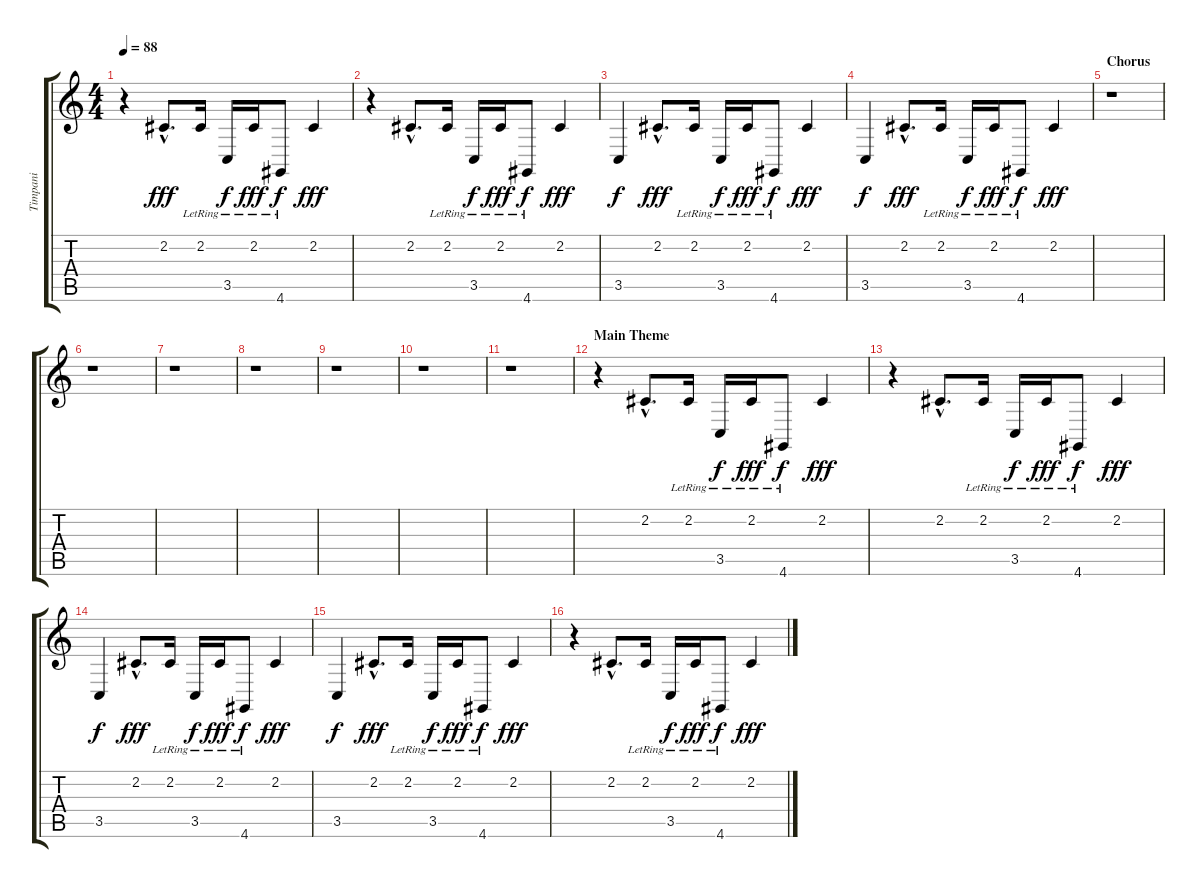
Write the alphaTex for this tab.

\track ("Timpani" "Timpani") {instrument timpani}
\staff {score tabs}
\tuning (E4 B3 G3 D3 A2 E2) {hide}
\ts (4 4)
\tempo 88
\clef g2
\ks c
r.4{dy fff} 2.2{hac}.8{d} 2.2{lr}.16 3.5{lr}.16{dy f} 2.2{lr}.16{dy fff} 4.6{lr}.8{dy f} 2.2.4{dy fff} |
r.4 2.2{hac}.8{d} 2.2{lr}.16 3.5{lr}.16{dy f} 2.2{lr}.16{dy fff} 4.6{lr}.8{dy f} 2.2.4{dy fff} |
3.5.4{dy f} 2.2{hac}.8{d dy fff} 2.2{lr}.16 3.5{lr}.16{dy f} 2.2{lr}.16{dy fff} 4.6{lr}.8{dy f} 2.2.4{dy fff} |
3.5.4{dy f} 2.2{hac}.8{d dy fff} 2.2{lr}.16 3.5{lr}.16{dy f} 2.2{lr}.16{dy fff} 4.6{lr}.8{dy f} 2.2.4{dy fff} |
\section ("" "Chorus")
r.1 |
r.1 |
r.1 |
r.1 |
r.1 |
r.1 |
r.1 |
\section ("" "Main Theme")
r.4 2.2{hac}.8{d} 2.2{lr}.16 3.5{lr}.16{dy f} 2.2{lr}.16{dy fff} 4.6{lr}.8{dy f} 2.2.4{dy fff} |
r.4 2.2{hac}.8{d} 2.2{lr}.16 3.5{lr}.16{dy f} 2.2{lr}.16{dy fff} 4.6{lr}.8{dy f} 2.2.4{dy fff} |
3.5.4{dy f} 2.2{hac}.8{d dy fff} 2.2{lr}.16 3.5{lr}.16{dy f} 2.2{lr}.16{dy fff} 4.6{lr}.8{dy f} 2.2.4{dy fff} |
3.5.4{dy f} 2.2{hac}.8{d dy fff} 2.2{lr}.16 3.5{lr}.16{dy f} 2.2{lr}.16{dy fff} 4.6{lr}.8{dy f} 2.2.4{dy fff} |
r.4 2.2{hac}.8{d} 2.2{lr}.16 3.5{lr}.16{dy f} 2.2{lr}.16{dy fff} 4.6{lr}.8{dy f} 2.2.4{dy fff}
